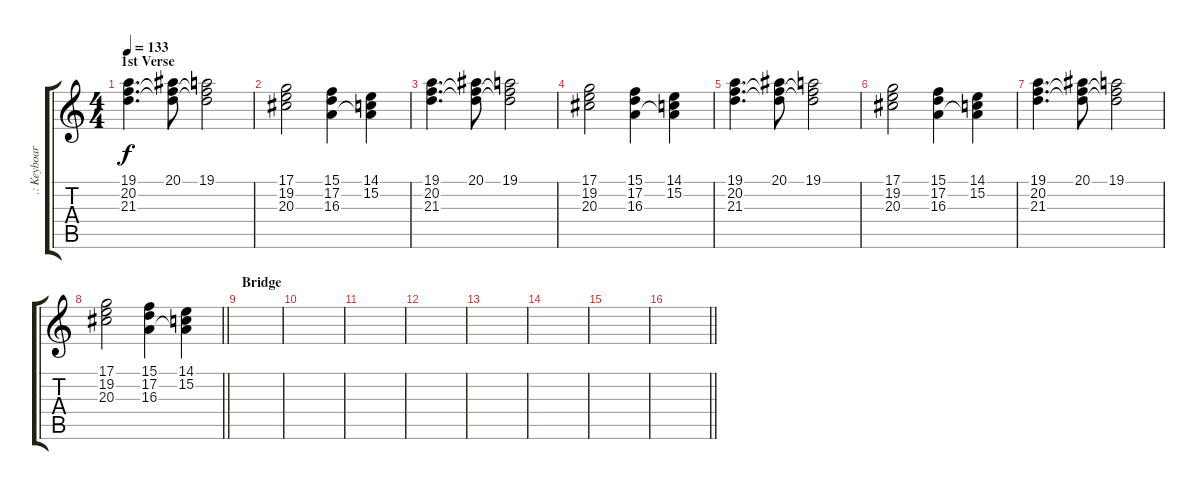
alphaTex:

\track (".: Keyboard - Chords :." ".: Keyboar") {instrument stringensemble1}
\staff {score tabs}
\tuning (D4 A3 F3 C3 G2 D2) {hide}
\ts (4 4)
\section ("" "1st Verse")
\tempo 133
\clef g2
\ks c
(19.1 20.2 21.3).4{d dy f volume 8 balance 8 instrument stringensemble1} (20.1 20.2{t} 21.3{t}).8 (19.1 20.2{t} 21.3{t}).2 |
(17.1 19.2 20.3).2 (15.1 17.2 16.3).4 (14.1 15.2 16.3{t}).4 |
(19.1 20.2 21.3).4{d} (20.1 20.2{t} 21.3{t}).8 (19.1 20.2{t} 21.3{t}).2 |
(17.1 19.2 20.3).2 (15.1 17.2 16.3).4 (14.1 15.2 16.3{t}).4 |
(19.1 20.2 21.3).4{d} (20.1 20.2{t} 21.3{t}).8 (19.1 20.2{t} 21.3{t}).2 |
(17.1 19.2 20.3).2 (15.1 17.2 16.3).4 (14.1 15.2 16.3{t}).4 |
(19.1 20.2 21.3).4{d} (20.1 20.2{t} 21.3{t}).8 (19.1 20.2{t} 21.3{t}).2 |
\barLineRight lightlight
(17.1 19.2 20.3).2 (15.1 17.2 16.3).4 (14.1 15.2 16.3{t}).4 |
\section ("" "Bridge")
|
|
|
|
|
|
|
\barLineRight lightlight
